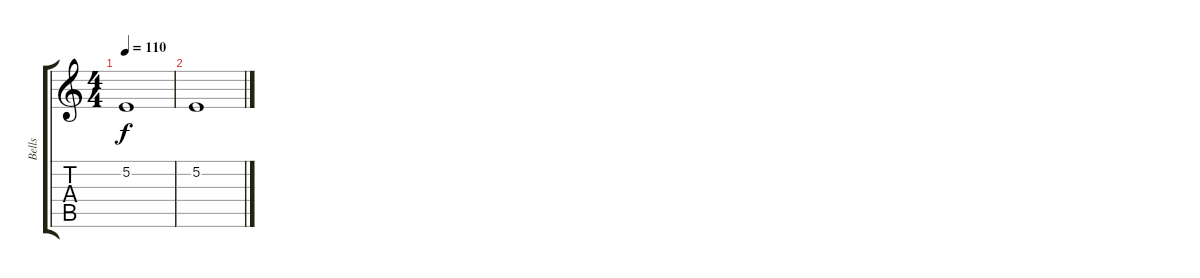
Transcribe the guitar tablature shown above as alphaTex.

\track ("Bells" "Bells") {instrument tubularbells}
\staff {score tabs}
\tuning (E4 B3 G3 D3 A2 E2) {hide}
\ts (4 4)
\tempo 110
\clef g2
\ks c
5.2.1{dy f} |
5.2.1
